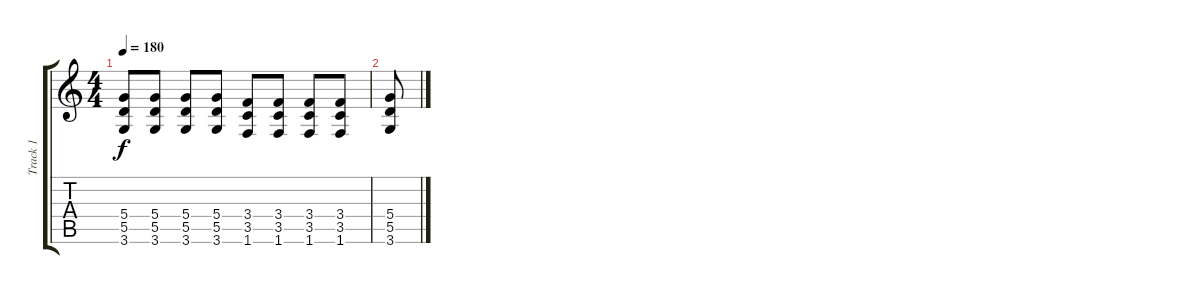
\track ("Track 1" "Track 1") {instrument overdrivenguitar}
\staff {score tabs}
\tuning (E4 B3 G3 D3 A2 E2) {hide}
\ts (4 4)
\tempo 180
\clef g2
\ks c
(5.4 5.5 3.6).8{dy f} (5.4 5.5 3.6).8 (5.4 5.5 3.6).8 (5.4 5.5 3.6).8 (3.4 3.5 1.6).8 (3.4 3.5 1.6).8 (3.4 3.5 1.6).8 (3.4 3.5 1.6).8 |
(5.4 5.5 3.6).8
